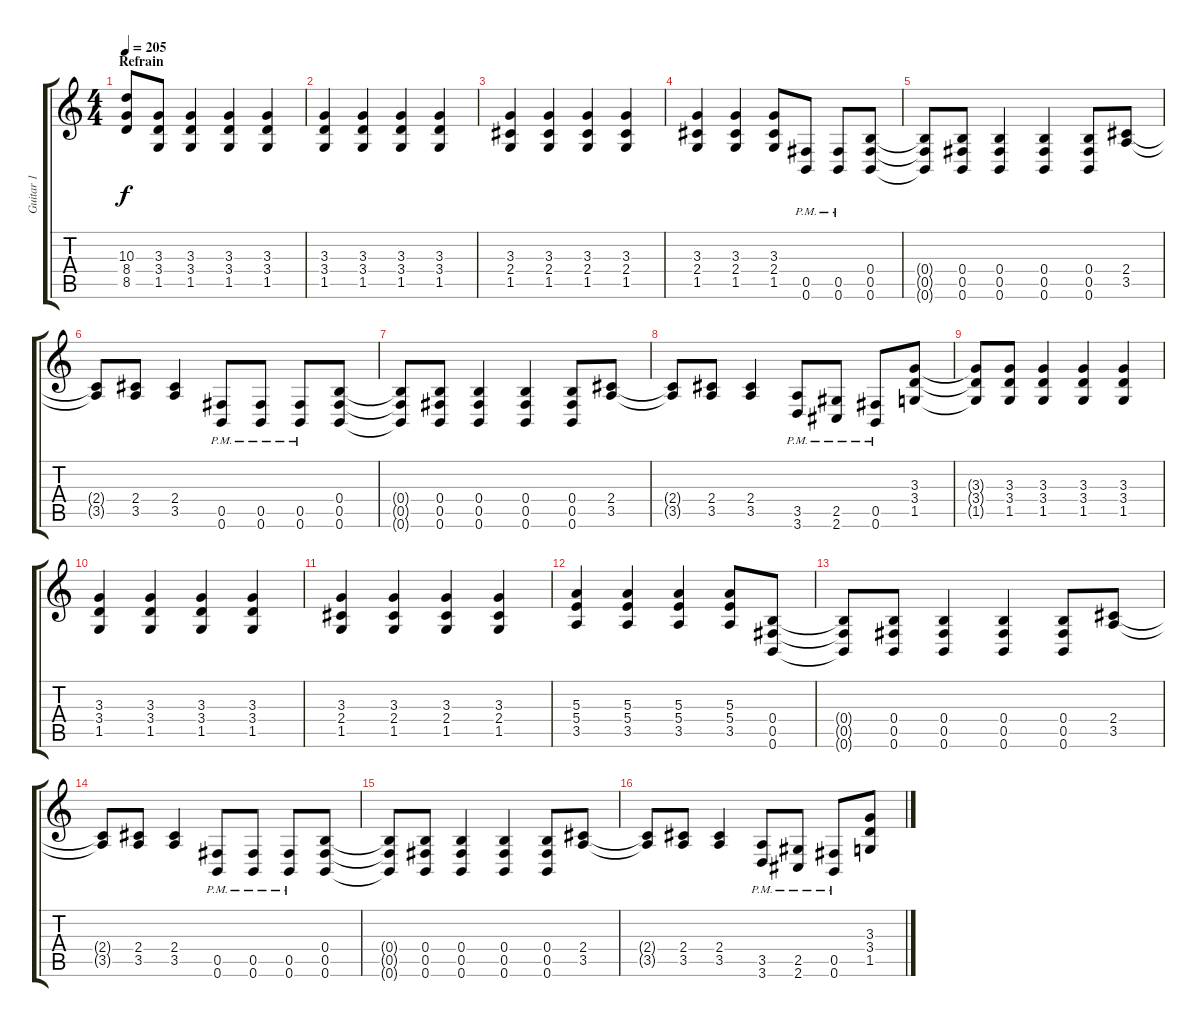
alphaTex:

\track ("Guitar 1" "Guitar 1") {instrument distortionguitar}
\staff {score tabs}
\tuning (Db4 Ab3 E3 B2 Gb2 B1) {hide}
\ts (4 4)
\section ("" "Refrain")
\tempo 205
\clef g2
\ks c
(10.3{t} 8.4{t} 8.5{t}).8{dy f} (3.3 3.4 1.5).8 (3.3 3.4 1.5).4 (3.3 3.4 1.5).4 (3.3 3.4 1.5).4 |
(3.3 3.4 1.5).4 (3.3 3.4 1.5).4 (3.3 3.4 1.5).4 (3.3 3.4 1.5).4 |
(3.3 2.4 1.5).4 (3.3 2.4 1.5).4 (3.3 2.4 1.5).4 (3.3 2.4 1.5).4 |
(3.3 2.4 1.5).4 (3.3 2.4 1.5).4 (3.3 2.4 1.5).8 (0.5{pm} 0.6{pm}).8 (0.5{pm} 0.6{pm}).8 (0.4 0.5 0.6).8 |
(0.4{t} 0.5{t} 0.6{t}).8 (0.4 0.5 0.6).8 (0.4 0.5 0.6).4 (0.4 0.5 0.6).4 (0.4 0.5 0.6).8 (2.4 3.5).8 |
(2.4{t} 3.5{t}).8 (2.4 3.5).8 (2.4 3.5).4 (0.5{pm} 0.6{pm}).8 (0.5{pm} 0.6{pm}).8 (0.5{pm} 0.6{pm}).8 (0.4 0.5 0.6).8 |
(0.4{t} 0.5{t} 0.6{t}).8 (0.4 0.5 0.6).8 (0.4 0.5 0.6).4 (0.4 0.5 0.6).4 (0.4 0.5 0.6).8 (2.4 3.5).8 |
(2.4{t} 3.5{t}).8 (2.4 3.5).8 (2.4 3.5).4 (3.5{pm} 3.6{pm}).8 (2.5{pm} 2.6{pm}).8 (0.5{pm} 0.6{pm}).8 (3.3 3.4 1.5).8 |
(3.3{t} 3.4{t} 1.5{t}).8 (3.3 3.4 1.5).8 (3.3 3.4 1.5).4 (3.3 3.4 1.5).4 (3.3 3.4 1.5).4 |
(3.3 3.4 1.5).4 (3.3 3.4 1.5).4 (3.3 3.4 1.5).4 (3.3 3.4 1.5).4 |
(3.3 2.4 1.5).4 (3.3 2.4 1.5).4 (3.3 2.4 1.5).4 (3.3 2.4 1.5).4 |
(5.3 5.4 3.5).4 (5.3 5.4 3.5).4 (5.3 5.4 3.5).4 (5.3 5.4 3.5).8 (0.4 0.5 0.6).8 |
(0.4{t} 0.5{t} 0.6{t}).8 (0.4 0.5 0.6).8 (0.4 0.5 0.6).4 (0.4 0.5 0.6).4 (0.4 0.5 0.6).8 (2.4 3.5).8 |
(2.4{t} 3.5{t}).8 (2.4 3.5).8 (2.4 3.5).4 (0.5{pm} 0.6{pm}).8 (0.5{pm} 0.6{pm}).8 (0.5{pm} 0.6{pm}).8 (0.4 0.5 0.6).8 |
(0.4{t} 0.5{t} 0.6{t}).8 (0.4 0.5 0.6).8 (0.4 0.5 0.6).4 (0.4 0.5 0.6).4 (0.4 0.5 0.6).8 (2.4 3.5).8 |
(2.4{t} 3.5{t}).8 (2.4 3.5).8 (2.4 3.5).4 (3.5{pm} 3.6{pm}).8 (2.5{pm} 2.6{pm}).8 (0.5{pm} 0.6{pm}).8 (3.3 3.4 1.5).8
